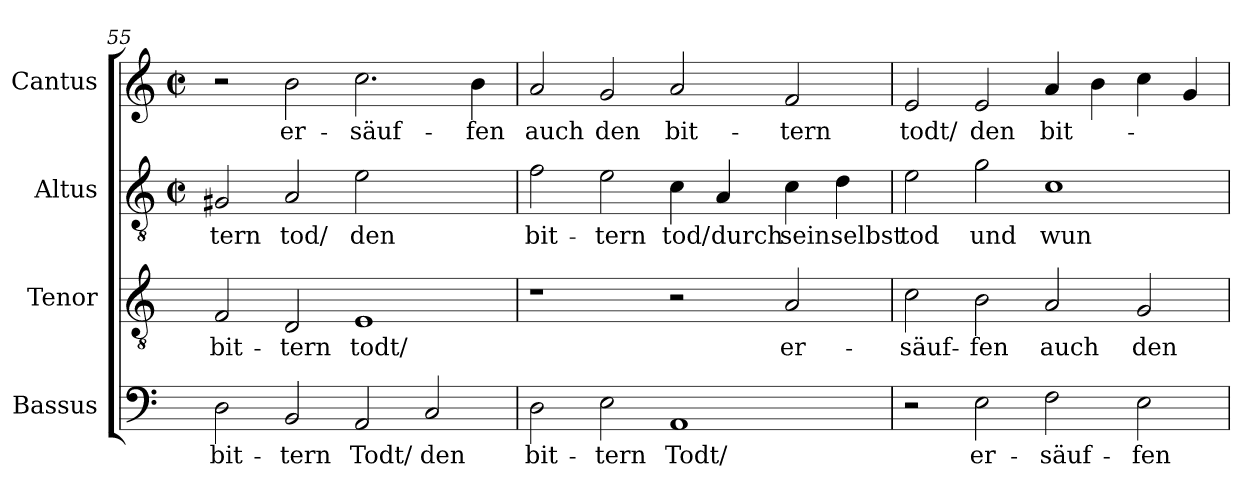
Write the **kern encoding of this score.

**kern	**text	**kern	**text	**kern	**text	**kern	**text
*part4	*part4	*part3	*part3	*part2	*part2	*part1	*part1
*staff4	*staff4	*staff3	*staff3	*staff2	*staff2	*staff1	*staff1
*I"Bassus	*	*I"Tenor	*	*I"Altus	*	*I"Cantus	*
*clefF4	*	*clefGv2	*	*clefGv2	*	*clefG2	*
*	*	*	*	*M2/2	*	*M2/2	*
*	*	*	*	*met(c|)	*	*met(c|)	*
=55	=55	=55	=55	=55	=55	=55	=55
!	!LO:LY:b	!	!LO:LY:b	!	!LO:LY:b:cj	!	!
2D\	bit-	2F/	bit-	2G#X/	-tern	2r	.
!	!LO:LY:b:cj	!	!LO:LY:b:cj	!	!LO:LY:b:cj	!	!LO:LY:b:cj
2BB/	-tern	2D/	-tern	2A/	tod/	2b\	er-
!	!LO:LY:b:cj	!	!LO:LY:b:cj	!	!LO:LY:b:cj	!	!LO:LY:b:cj
2AA/	Todt/	1E	todt/	2e\	den	2.cc\	-säuf-
!	!LO:LY:b:cj	!	!	!	!	!	!
2C/	den	.	.	2ryy	.	.	.
!	!	!	!	!	!	!	!LO:LY:b:cj
.	.	.	.	.	.	4b\	-fen
=56	=56	=56	=56	=56	=56	=56	=56
!	!LO:LY:b	!	!	!	!LO:LY:b	!	!LO:LY:b:cj
2D\	bit-	1r	.	2f\	bit-	2a/	auch
!	!LO:LY:b:rj	!	!	!	!LO:LY:b:rj	!	!LO:LY:b:cj
2E\	-tern	.	.	2e\	-tern	2g/	den
!	!LO:LY:b:cj	!	!	!	!LO:LY:b:cj	!	!LO:LY:b:cj
1AA	Todt/	2r	.	4c\	tod/	2a/	bit-
!	!	!	!	!	!LO:LY:b:cj	!	!
.	.	.	.	4A/	durch	.	.
!	!	!	!LO:LY:b:cj	!	!LO:LY:b:cj	!	!LO:LY:b:cj
.	.	2A/	er-	4c\	sein	2f/	-tern
!	!	!	!	!	!LO:LY:b:cj	!	!
.	.	.	.	4d\	selbst	.	.
=57	=57	=57	=57	=57	=57	=57	=57
!	!	!	!LO:LY:b:cj	!	!LO:LY:b:cj	!	!LO:LY:b:cj
2r	.	2c\	-säuf-	2e\	tod	2e/	todt/
!	!LO:LY:b:cj	!	!LO:LY:b:rj	!	!LO:LY:b:cj	!	!LO:LY:b:cj
2E\	er-	2B\	-fen	2g\	und	2e/	den
!	!LO:LY:b:cj	!	!LO:LY:b:cj	!	!LO:LY:b:cj	!	!LO:LY:b:cj
2F\	-säuf-	2A/	auch	1c	wun-	4a/	bit-
.	.	.	.	.	.	4b\	.
!	!LO:LY:b:rj	!	!LO:LY:b:cj	!	!	!	!
2E\	-fen	2G/	den	.	.	4cc\	.
.	.	.	.	.	.	4g/	.
=	=	=	=	=	=	=	=
*-	*-	*-	*-	*-	*-	*-	*-
